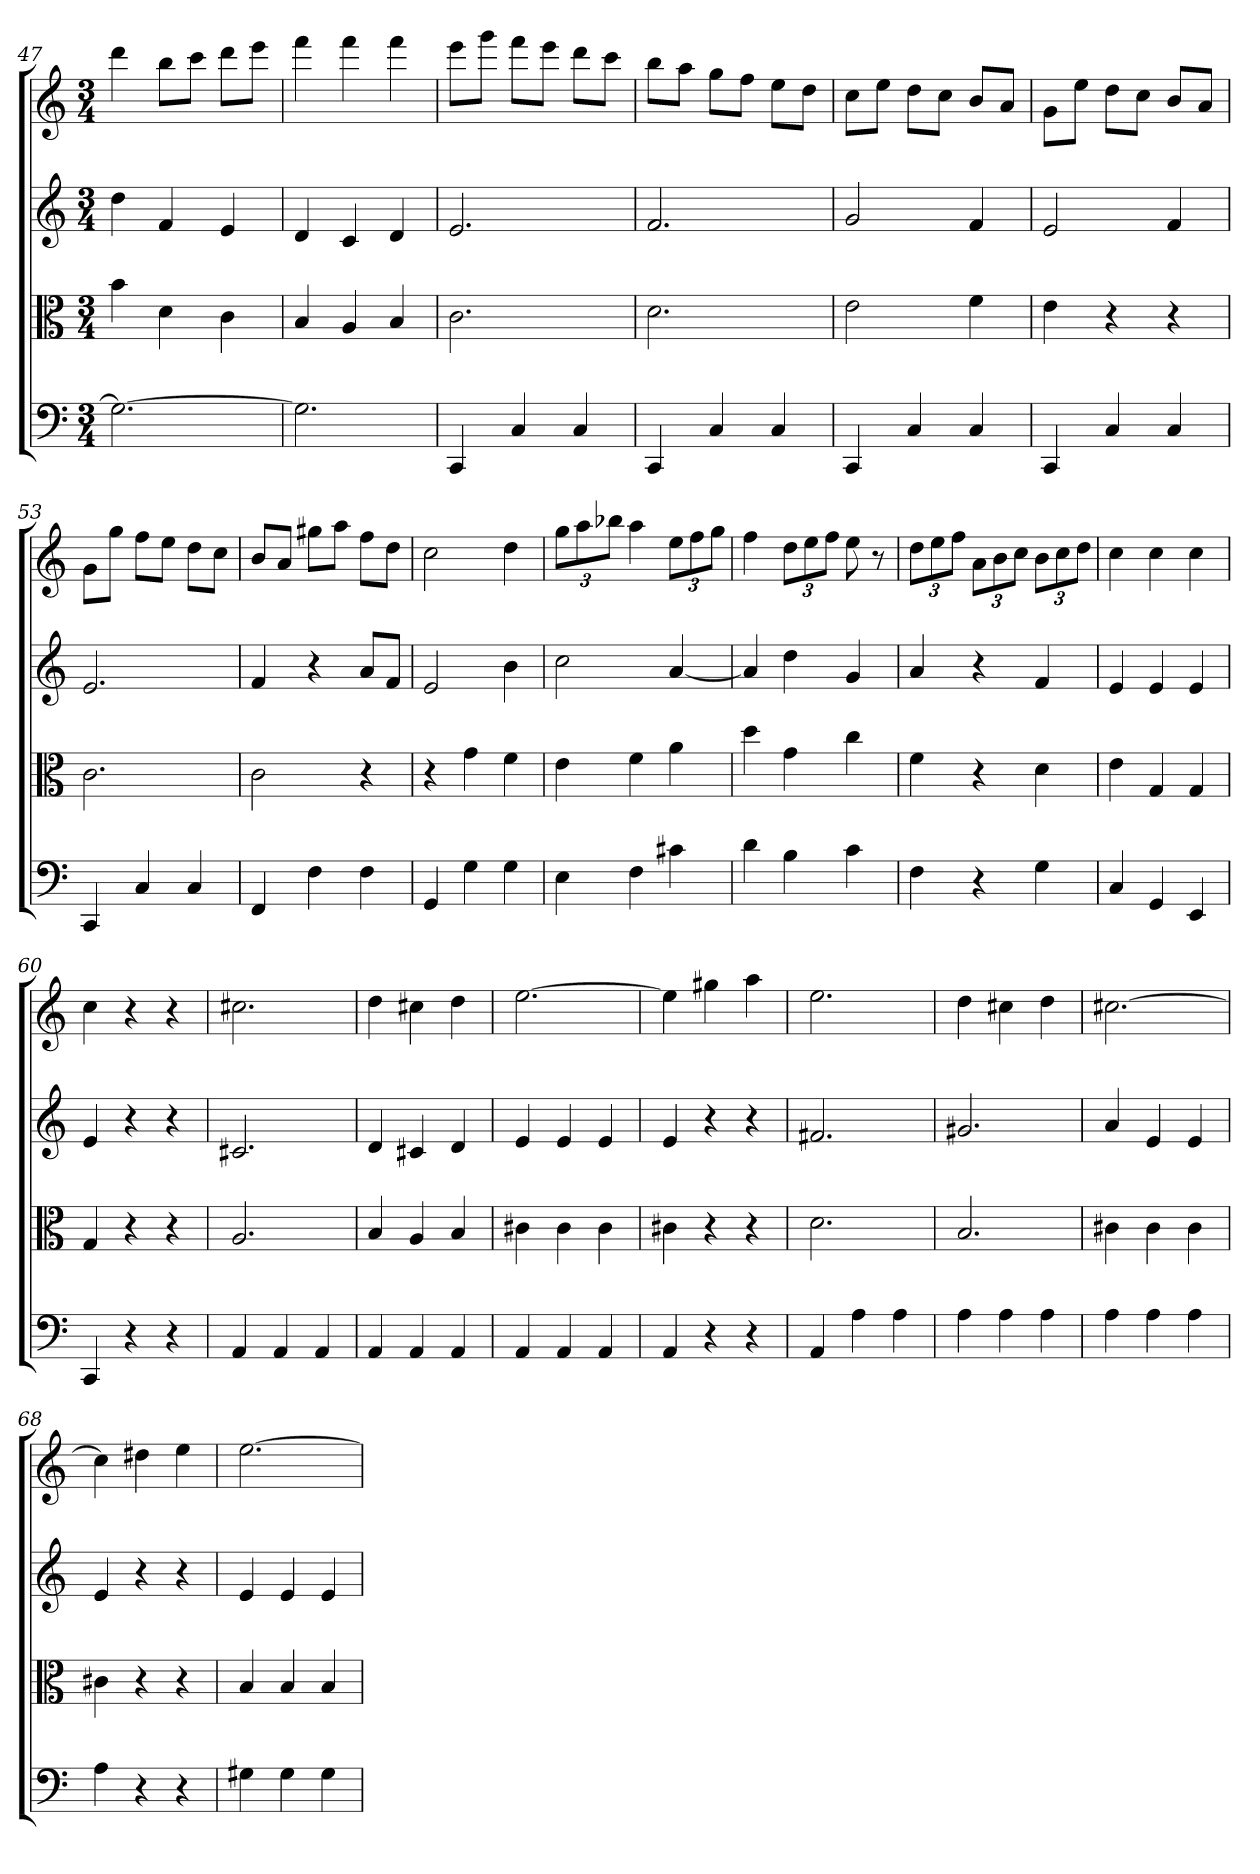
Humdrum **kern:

**kern	**kern	**kern	**kern
*part4	*part3	*part2	*part1
*staff4	*staff3	*staff2	*staff1
*clefF4	*clefC3	*	*
*k[]	*k[]	*k[]	*k[]
*a:	*a:	*a:	*a:
*M3/4	*M3/4	*M3/4	*M3/4
=47	=47	=47	=47
2.G_	4b	4dd	4ddd
.	4d	4f	8bbL
.	.	.	8cccJ
.	4c	4e	8dddL
.	.	.	8eeeJ
=48	=48	=48	=48
2.G]	4B	4d	4fff
.	4A	4c	4fff
.	4B	4d	4fff
=49	=49	=49	=49
4CC	2.c	2.e	8eeeL
.	.	.	8gggJ
4C	.	.	8fffL
.	.	.	8eeeJ
4C	.	.	8dddL
.	.	.	8cccJ
=50	=50	=50	=50
4CC	2.d	2.f	8bbL
.	.	.	8aaJ
4C	.	.	8ggL
.	.	.	8ffJ
4C	.	.	8eeL
.	.	.	8ddJ
=51	=51	=51	=51
4CC	2e	2g	8ccL
.	.	.	8eeJ
4C	.	.	8ddL
.	.	.	8ccJ
4C	4f	4f	8bL
.	.	.	8aJ
=52	=52	=52	=52
4CC	4e	2e	8gL
.	.	.	8eeJ
4C	4r	.	8ddL
.	.	.	8ccJ
4C	4r	4f	8bL
.	.	.	8aJ
=53	=53	=53	=53
4CC	2.c	2.e	8gL
.	.	.	8ggJ
4C	.	.	8ffL
.	.	.	8eeJ
4C	.	.	8ddL
.	.	.	8ccJ
=54	=54	=54	=54
4FF	2c	4f	8bL
.	.	.	8aJ
4F	.	4r	8gg#XL
.	.	.	8aaJ
4F	4r	8aL	8ffL
.	.	8fJ	8ddJ
=55	=55	=55	=55
4GG	4r	2e	2cc
4G	4g	.	.
4G	4f	4b	4dd
=56	=56	=56	=56
4E	4e	2cc	12ggL
.	.	.	12aa
.	.	.	12bb-XJ
4F	4f	.	4aa
4c#X	4a	[4a	12eeL
.	.	.	12ff
.	.	.	12ggJ
=57	=57	=57	=57
4d	4dd	4a]	4ff
4B	4g	4dd	12ddL
.	.	.	12ee
.	.	.	12ffJ
4c	4cc	4g	8ee
.	.	.	8r
=58	=58	=58	=58
4F	4f	4a	12ddL
.	.	.	12ee
.	.	.	12ffJ
4r	4r	4r	12aL
.	.	.	12b
.	.	.	12ccJ
4G	4d	4f	12bL
.	.	.	12cc
.	.	.	12ddJ
=59	=59	=59	=59
4C	4e	4e	4cc
4GG	4G	4e	4cc
4EE	4G	4e	4cc
=60	=60	=60	=60
4CC	4G	4e	4cc
4r	4r	4r	4r
4r	4r	4r	4r
=61	=61	=61	=61
4AA	2.A	2.c#X	2.cc#X
4AA	.	.	.
4AA	.	.	.
=62	=62	=62	=62
4AA	4B	4d	4dd
4AA	4A	4c#X	4cc#X
4AA	4B	4d	4dd
=63	=63	=63	=63
4AA	4c#X	4e	[2.ee
4AA	4c#	4e	.
4AA	4c#	4e	.
=64	=64	=64	=64
4AA	4c#X	4e	4ee]
4r	4r	4r	4gg#X
4r	4r	4r	4aa
=65	=65	=65	=65
4AA	2.d	2.f#X	2.ee
4A	.	.	.
4A	.	.	.
=66	=66	=66	=66
4A	2.B	2.g#X	4dd
4A	.	.	4cc#X
4A	.	.	4dd
=67	=67	=67	=67
4A	4c#X	4a	[2.cc#X
4A	4c#	4e	.
4A	4c#	4e	.
=68	=68	=68	=68
4A	4c#X	4e	4cc#]
4r	4r	4r	4dd#X
4r	4r	4r	4ee
=69	=69	=69	=69
4G#X	4B	4e	[2.ee
4G#	4B	4e	.
4G#	4B	4e	.
=	=	=	=
*-	*-	*-	*-
